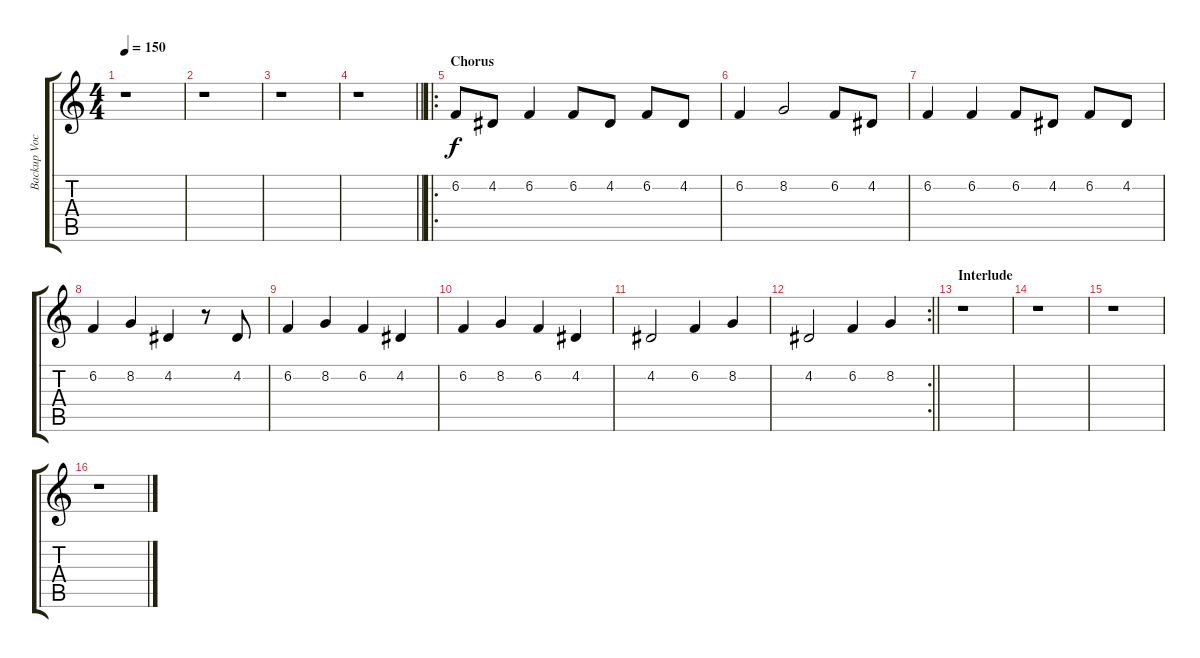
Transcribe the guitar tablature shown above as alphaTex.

\track ("Backup Vocals" "Backup Voc") {instrument churchorgan}
\staff {score tabs}
\tuning (E4 B3 G3 D3 A2 E2) {hide}
\ts (4 4)
\tempo 150
\clef g2
\ks c
r.1{dy f} |
r.1 |
r.1 |
\barLineRight lightlight
r.1 |
\ro
\section ("" "Chorus")
6.2.8 4.2.8 6.2.4 6.2.8 4.2.8 6.2.8 4.2.8 |
6.2.4 8.2.2 6.2.8 4.2.8 |
6.2.4 6.2.4 6.2.8 4.2.8 6.2.8 4.2.8 |
6.2.4 8.2.4 4.2.4 r.8 4.2.8 |
6.2.4 8.2.4 6.2.4 4.2.4 |
6.2.4 8.2.4 6.2.4 4.2.4 |
4.2.2 6.2.4 8.2.4 |
\rc 2
\barLineRight lightlight
4.2.2 6.2.4 8.2.4 |
\section ("" "Interlude")
r.1 |
r.1 |
r.1 |
r.1
